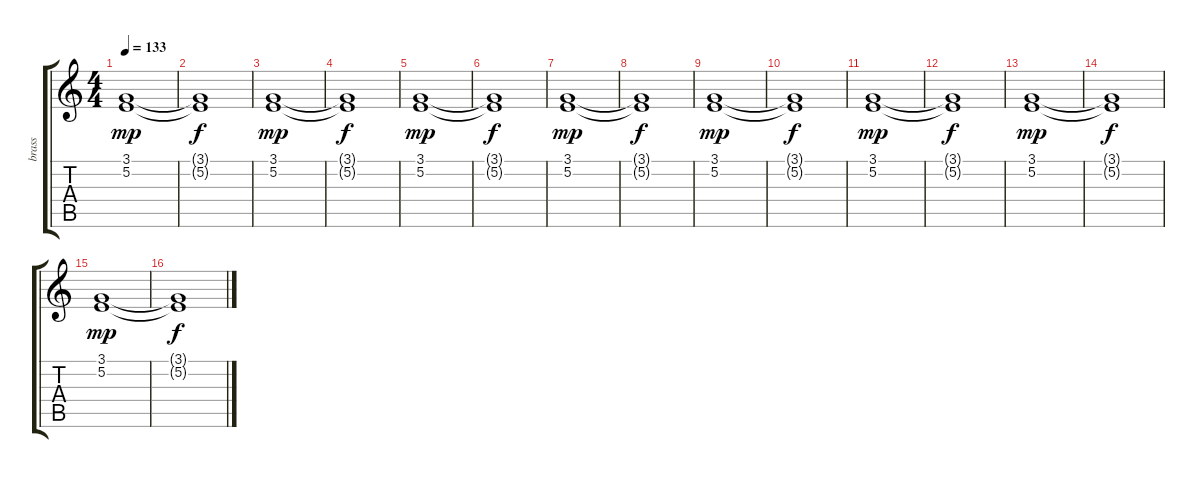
\track ("brass" "brass") {instrument trumpet}
\staff {score tabs}
\tuning (E4 B3 G3 D3 A2 E2) {hide}
\ts (4 4)
\tempo 133
\clef g2
\ks c
(3.1 5.2).1{dy mp} |
(3.1{t} 5.2{t}).1{dy f} |
(3.1 5.2).1{dy mp} |
(3.1{t} 5.2{t}).1{dy f} |
(3.1 5.2).1{dy mp} |
(3.1{t} 5.2{t}).1{dy f} |
(3.1 5.2).1{dy mp} |
(3.1{t} 5.2{t}).1{dy f} |
(3.1 5.2).1{dy mp} |
(3.1{t} 5.2{t}).1{dy f} |
(3.1 5.2).1{dy mp} |
(3.1{t} 5.2{t}).1{dy f} |
(3.1 5.2).1{dy mp} |
(3.1{t} 5.2{t}).1{dy f} |
(3.1 5.2).1{dy mp} |
(3.1{t} 5.2{t}).1{dy f}
